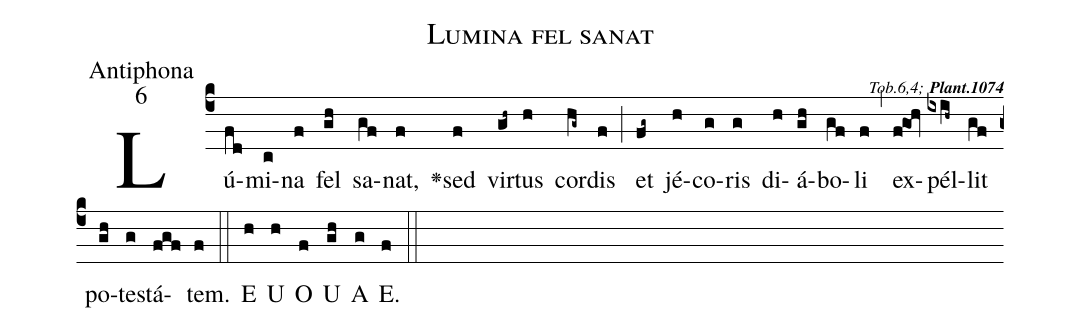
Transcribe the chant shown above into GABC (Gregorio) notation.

name:Lumina fel sanat;
office-part:Antiphona;
mode:6;
commentary:{\itshape\mdseries\scriptsize Tob.6,4;} {\bfseries\scriptsize Plant.1074};
%%
(c4)Lú(fd)mi(c)na(f) fel(gh) sa(gf)nat,(f) <v>\greheightstar</v> sed(f) vir(gh~)tus(h) cor(hg~)dis(f) (;) et(fg~) jé(h)co(g)ris(g) di(h)á(gh)bo(gf)li(f) (,) ex(f@go@hv)pél(ixih~)lit(gf) po(gh)te(g)stá(fgf)tem.(f) (::) E(h) U(h) O(f) U(gh) A(g) E.(f) (::)
